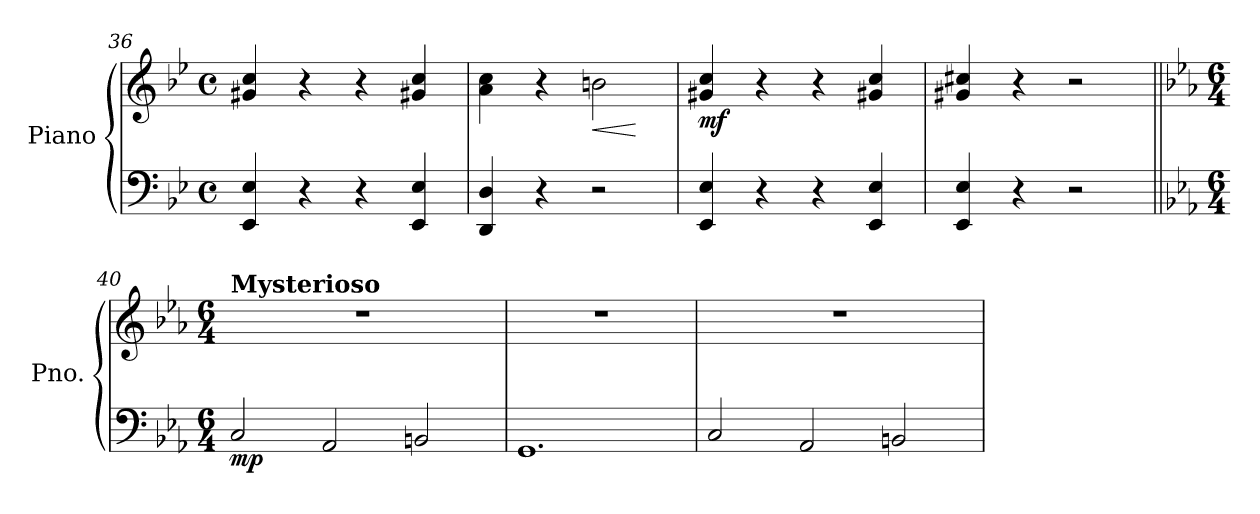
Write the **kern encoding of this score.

**kern	**kern	**dynam
*part1	*part1	*part1
*staff2	*staff1	*staff1/2
*I"Piano	*	*
*I'Pno.	*	*
*clefF4	*clefG2	*
*k[b-e-]	*k[b-e-]	*
*M4/4	*M4/4	*
*met(c)	*met(c)	*
=36	=36	=36
!	!	!LO:DY:b=2
!	!	!LO:DY:n=1:b
4EE-/ 4E-/	4g#X/ 4cc/	mf mf
4r	4r	.
4r	4r	.
4EE-/ 4E-/	4g#X/ 4cc/	.
=37	=37	=37
4DD/ 4D/	4a\ 4cc\	.
4r	4r	.
!	!	!LO:HP:b
2r	2bn\	<
.	.	[
=38	=38	=38
!	!	!LO:DY:b
4EE-/ 4E-/	4g#X/ 4cc/	mf
4r	4r	.
4r	4r	.
4EE-/ 4E-/	4g#X/ 4cc/	.
!!LO:LB:g=z
=39	=39	=39
4EE-/ 4E-/	4g#X/ 4cc#X/	.
4r	4r	.
2r	2r	.
=40||	=40||	=40||
*k[b-e-a-]	*k[b-e-a-]	*
*M6/4	*M6/4	*
*	*MM112	*
!	!LO:TX:a:B:t=Mysterioso	!
!	!	!LO:DY:b=2
2C/	1.r	mp
2AA-/	.	.
2BBn/	.	.
=41	=41	=41
1.GG	1.r	.
=42	=42	=42
2C/	1.r	.
2AA-/	.	.
2BBn/	.	.
=	=	=
*-	*-	*-
